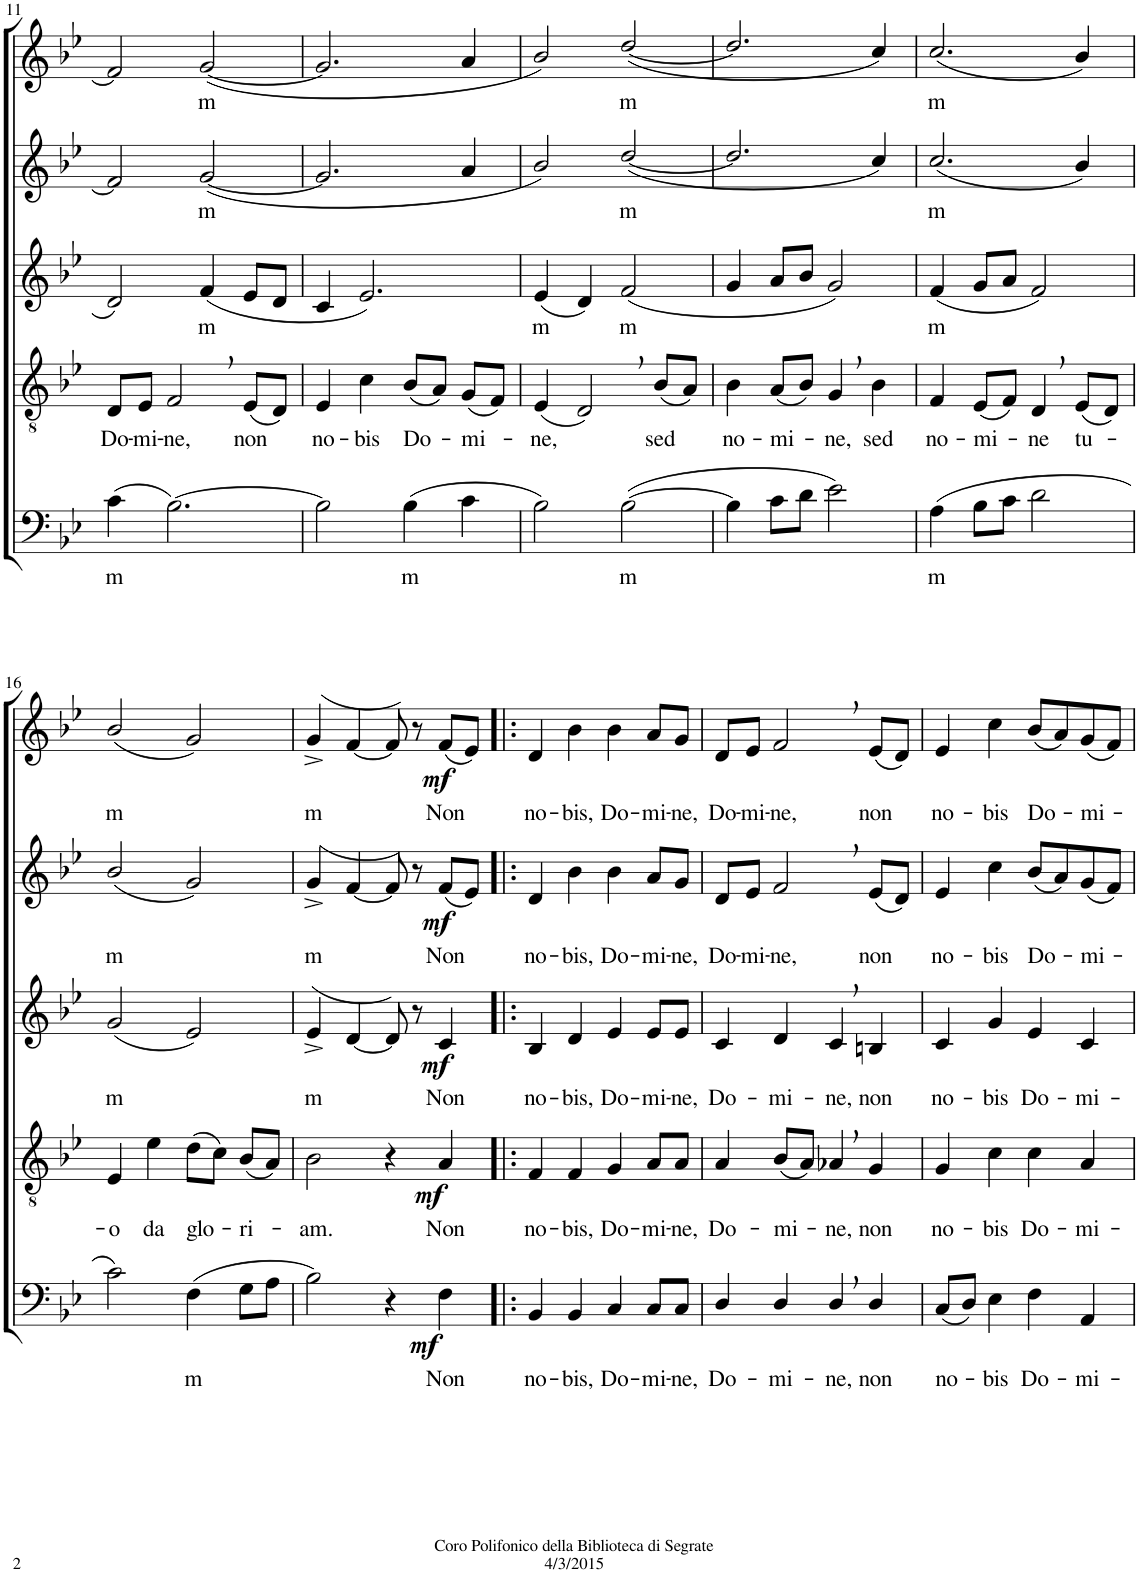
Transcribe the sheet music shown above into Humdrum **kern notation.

**kern	**text	**dynam	**kern	**text	**dynam	**kern	**text	**dynam	**kern	**text	**dynam	**kern	**text	**dynam
*part5	*part5	*part5	*part4	*part4	*part4	*part3	*part3	*part3	*part2	*part2	*part2	*part1	*part1	*part1
*staff5	*staff5	*staff5	*staff4	*staff4	*staff4	*staff3	*staff3	*staff3	*staff2	*staff2	*staff2	*staff1	*staff1	*staff1
*I"Bassi	*	*	*I"Tenori	*	*	*I"Contralti	*	*	*I"Soprani II	*	*	*I"Soprani I	*	*
!!LO:PB:g=z
*clefF4	*	*	*clefGv2	*	*	*clefG2	*	*	*clefG2	*	*	*clefG2	*	*
*	*	*	*	*	*	*	*	*	*Trd1c2	*	*	*Trd1c2	*	*
*k[b-e-]	*	*	*k[b-e-]	*	*	*k[b-e-]	*	*	*k[b-e-]	*	*	*k[b-e-]	*	*
*B-:	*	*	*B-:	*	*	*B-:	*	*	*B-:	*	*	*B-:	*	*
*M4/4	*	*	*M4/4	*	*	*M4/4	*	*	*M4/4	*	*	*M4/4	*	*
=11	=11	=11	=11	=11	=11	=11	=11	=11	=11	=11	=11	=11	=11	=11
!	!LO:LY:b	!	!	!LO:LY:b	!	!	!	!	!	!	!	!	!	!
(4c\	m	.	8D/L	Do-	.	2d/	.	.	2f/]	.	.	2f/]	.	.
!	!	!	!	!LO:LY:b	!	!	!	!	!	!	!	!	!	!
.	.	.	8E-/J	-mi-	.	.	.	.	.	.	.	.	.	.
!	!	!	!	!LO:LY:b	!	!	!	!	!	!	!	!	!	!
[2.B-\)	.	.	2F,/	-ne,	.	.	.	.	.	.	.	.	.	.
!	!	!	!	!	!	!	!LO:LY:b	!	!	!LO:LY:b	!	!	!LO:LY:b	!
.	.	.	.	.	.	(4f/	m	.	([2g/	m	.	([2g/	m	.
!	!	!	!	!LO:LY:b	!	!	!	!	!	!	!	!	!	!
.	.	.	(8E-/L	non	.	8e-/L	.	.	.	.	.	.	.	.
.	.	.	8D/J)	.	.	8d/J	.	.	.	.	.	.	.	.
=12	=12	=12	=12	=12	=12	=12	=12	=12	=12	=12	=12	=12	=12	=12
!	!	!	!	!LO:LY:b	!	!	!	!	!	!	!	!	!	!
2B-\]	.	.	4E-/	no-	.	4c/	.	.	2.g/]	.	.	2.g/]	.	.
!	!	!	!	!LO:LY:b	!	!	!	!	!	!	!	!	!	!
.	.	.	4c\	-bis	.	2.e-/)	.	.	.	.	.	.	.	.
!	!LO:LY:b	!	!	!LO:LY:b	!	!	!	!	!	!	!	!	!	!
(4B-\	m	.	(8B-/L	Do-	.	.	.	.	.	.	.	.	.	.
.	.	.	8A/J)	.	.	.	.	.	.	.	.	.	.	.
!	!	!	!	!LO:LY:b	!	!	!	!	!	!	!	!	!	!
4c\	.	.	(8G/L	-mi-	.	.	.	.	4a/	.	.	4a/	.	.
.	.	.	8F/J)	.	.	.	.	.	.	.	.	.	.	.
=13	=13	=13	=13	=13	=13	=13	=13	=13	=13	=13	=13	=13	=13	=13
!	!	!	!	!LO:LY:b	!	!	!LO:LY:b	!	!	!	!	!	!	!
2B-\)	.	.	(4E-/	-ne,	.	(4e-/	m	.	2b-/)	.	.	2b-/)	.	.
.	.	.	2D,/)	.	.	4d/)	.	.	.	.	.	.	.	.
!	!LO:LY:b	!	!	!	!	!	!LO:LY:b	!	!	!LO:LY:b	!	!	!LO:LY:b	!
([2B-\	m	.	.	.	.	(2f/	m	.	([2dd/	m	.	([2dd/	m	.
!	!	!	!	!LO:LY:b	!	!	!	!	!	!	!	!	!	!
.	.	.	(8B-/L	sed	.	.	.	.	.	.	.	.	.	.
.	.	.	8A/J)	.	.	.	.	.	.	.	.	.	.	.
=14	=14	=14	=14	=14	=14	=14	=14	=14	=14	=14	=14	=14	=14	=14
!	!	!	!	!LO:LY:b	!	!	!	!	!	!	!	!	!	!
4B-\]	.	.	4B-\	no-	.	4g/	.	.	2.dd/]	.	.	2.dd/]	.	.
!	!	!	!	!LO:LY:b	!	!	!	!	!	!	!	!	!	!
8c\L	.	.	(8A/L	-mi-	.	8a/L	.	.	.	.	.	.	.	.
8d\J	.	.	8B-/J)	.	.	8b-/J	.	.	.	.	.	.	.	.
!	!	!	!	!LO:LY:b	!	!	!	!	!	!	!	!	!	!
2e-\)	.	.	4G,/	-ne,	.	2g/)	.	.	.	.	.	.	.	.
!	!	!	!	!LO:LY:b	!	!	!	!	!	!	!	!	!	!
.	.	.	4B-\	sed	.	.	.	.	4cc/)	.	.	4cc/)	.	.
=15	=15	=15	=15	=15	=15	=15	=15	=15	=15	=15	=15	=15	=15	=15
!	!LO:LY:b	!	!	!LO:LY:b	!	!	!LO:LY:b	!	!	!LO:LY:b	!	!	!LO:LY:b	!
(4A\	m	.	4F/	no-	.	(4f/	m	.	(2.cc/	m	.	(2.cc/	-m	.
!	!	!	!	!LO:LY:b	!	!	!	!	!	!	!	!	!	!
8B-\L	.	.	(8E-/L	-mi-	.	8g/L	.	.	.	.	.	.	.	.
8c\J	.	.	8F/J)	.	.	8a/J	.	.	.	.	.	.	.	.
!	!	!	!	!LO:LY:b	!	!	!	!	!	!	!	!	!	!
2d\	.	.	4D,/	-ne	.	2f/)	.	.	.	.	.	.	.	.
!	!	!	!	!LO:LY:b	!	!	!	!	!	!	!	!	!	!
.	.	.	(8E-/L	tu-	.	.	.	.	4b-/)	.	.	4b-/)	.	.
.	.	.	8D/J)	.	.	.	.	.	.	.	.	.	.	.
!!LO:LB:g=z
=16	=16	=16	=16	=16	=16	=16	=16	=16	=16	=16	=16	=16	=16	=16
!	!	!	!	!LO:LY:b	!	!	!LO:LY:b	!	!	!LO:LY:b	!	!	!LO:LY:b	!
2c\)	.	.	4E-/	-o	.	(2g/	m	.	(2b-/	m	.	(2b-/	m	.
!	!	!	!	!LO:LY:b	!	!	!	!	!	!	!	!	!	!
.	.	.	4e-\	da	.	.	.	.	.	.	.	.	.	.
!	!LO:LY:b	!	!	!LO:LY:b	!	!	!	!	!	!	!	!	!	!
(4F\	m	.	(8d\L	glo-	.	2e-/)	.	.	2g/)	.	.	2g/)	.	.
.	.	.	8c\J)	.	.	.	.	.	.	.	.	.	.	.
!	!	!	!	!LO:LY:b	!	!	!	!	!	!	!	!	!	!
8G\L	.	.	(8B-/L	-ri-	.	.	.	.	.	.	.	.	.	.
8A\J	.	.	8A/J)	.	.	.	.	.	.	.	.	.	.	.
=17	=17	=17	=17	=17	=17	=17	=17	=17	=17	=17	=17	=17	=17	=17
!	!	!	!	!LO:LY:b	!	!	!LO:LY:b	!	!	!LO:LY:b	!	!	!LO:LY:b	!
2B-\)	.	.	2B-\	-am.	.	(4e-^/	m	.	(4g^/	m	.	(4g^/	m	.
.	.	.	.	.	.	[4d/	.	.	[4f/	.	.	[4f/	.	.
4r	.	.	4r	.	.	8d/])	.	.	8f/])	.	.	8f/])	.	.
.	.	.	.	.	.	8r	.	.	8r	.	.	8r	.	.
!	!LO:LY:b	!LO:DY:b	!	!LO:LY:b	!LO:DY:b	!	!LO:LY:b	!LO:DY:b	!	!LO:LY:b	!LO:DY:b	!	!LO:LY:b	!LO:DY:b
4F\	Non	mf	4A/	Non	mf	4c/	Non	mf	(8f/L	Non	mf	(8f/L	Non	mf
.	.	.	.	.	.	.	.	.	8e-/J)	.	.	8e-/J)	.	.
=18!|:	=18!|:	=18!|:	=18!|:	=18!|:	=18!|:	=18!|:	=18!|:	=18!|:	=18!|:	=18!|:	=18!|:	=18!|:	=18!|:	=18!|:
!	!LO:LY:b	!	!	!LO:LY:b	!	!	!LO:LY:b	!	!	!LO:LY:b	!	!	!LO:LY:b	!
4BB-/	no-	.	4F/	no-	.	4B-/	no-	.	4d/	no-	.	4d/	no-	.
!	!LO:LY:b	!	!	!LO:LY:b	!	!	!LO:LY:b	!	!	!LO:LY:b	!	!	!LO:LY:b	!
4BB-/	-bis,	.	4F/	-bis,	.	4d/	-bis,	.	4b-\	-bis,	.	4b-\	-bis,	.
!	!LO:LY:b	!	!	!LO:LY:b	!	!	!LO:LY:b	!	!	!LO:LY:b	!	!	!LO:LY:b	!
4C/	Do-	.	4G/	Do-	.	4e-/	Do-	.	4b-\	Do-	.	4b-\	Do-	.
!	!LO:LY:b	!	!	!LO:LY:b	!	!	!LO:LY:b	!	!	!LO:LY:b	!	!	!LO:LY:b	!
8C/L	-mi-	.	8A/L	-mi-	.	8e-/L	-mi-	.	8a/L	-mi-	.	8a/L	-mi-	.
!	!LO:LY:b	!	!	!LO:LY:b	!	!	!LO:LY:b	!	!	!LO:LY:b	!	!	!LO:LY:b	!
8C/J	-ne,	.	8A/J	-ne,	.	8e-/J	-ne,	.	8g/J	-ne,	.	8g/J	-ne,	.
=19	=19	=19	=19	=19	=19	=19	=19	=19	=19	=19	=19	=19	=19	=19
!	!LO:LY:b	!	!	!LO:LY:b	!	!	!LO:LY:b	!	!	!LO:LY:b	!	!	!LO:LY:b	!
4D/	Do-	.	4A/	Do-	.	4c/	Do-	.	8d/L	Do-	.	8d/L	Do-	.
!	!	!	!	!	!	!	!	!	!	!LO:LY:b	!	!	!LO:LY:b	!
.	.	.	.	.	.	.	.	.	8e-/J	-mi-	.	8e-/J	-mi-	.
!	!LO:LY:b	!	!	!LO:LY:b	!	!	!LO:LY:b	!	!	!LO:LY:b	!	!	!LO:LY:b	!
4D/	-mi-	.	(8B-/L	-mi-	.	4d/	-mi-	.	2f,/	-ne,	.	2f,/	-ne,	.
.	.	.	8A/J)	.	.	.	.	.	.	.	.	.	.	.
!	!LO:LY:b	!	!	!LO:LY:b	!	!	!LO:LY:b	!	!	!	!	!	!	!
4D,/	-ne,	.	4A-X,/	-ne,	.	4c,/	-ne,	.	.	.	.	.	.	.
!	!LO:LY:b	!	!	!LO:LY:b	!	!	!LO:LY:b	!	!	!LO:LY:b	!	!	!LO:LY:b	!
4D/	non	.	4G/	non	.	4Bn/	non	.	(8e-/L	non	.	(8e-/L	non	.
.	.	.	.	.	.	.	.	.	8d/J)	.	.	8d/J)	.	.
=20	=20	=20	=20	=20	=20	=20	=20	=20	=20	=20	=20	=20	=20	=20
!	!LO:LY:b	!	!	!LO:LY:b	!	!	!LO:LY:b	!	!	!LO:LY:b	!	!	!LO:LY:b	!
(8C/L	no-	.	4G/	no-	.	4c/	no-	.	4e-/	no-	.	4e-/	no-	.
8D/J)	.	.	.	.	.	.	.	.	.	.	.	.	.	.
!	!LO:LY:b	!	!	!LO:LY:b	!	!	!LO:LY:b	!	!	!LO:LY:b	!	!	!LO:LY:b	!
4E-\	-bis	.	4c\	-bis	.	4g/	-bis	.	4cc\	-bis	.	4cc\	-bis	.
!	!LO:LY:b	!	!	!LO:LY:b	!	!	!LO:LY:b	!	!	!LO:LY:b	!	!	!LO:LY:b	!
4F\	Do-	.	4c\	Do-	.	4e-/	Do-	.	(8b-/L	Do-	.	(8b-/L	Do-	.
.	.	.	.	.	.	.	.	.	8a/)	.	.	8a/)	.	.
!	!LO:LY:b	!	!	!LO:LY:b	!	!	!LO:LY:b	!	!	!LO:LY:b	!	!	!LO:LY:b	!
4AA/	-mi-	.	4A/	-mi-	.	4c/	-mi-	.	(8g/	-mi-	.	(8g/	-mi-	.
.	.	.	.	.	.	.	.	.	8f/J)	.	.	8f/J)	.	.
=	=	=	=	=	=	=	=	=	=	=	=	=	=	=
*-	*-	*-	*-	*-	*-	*-	*-	*-	*-	*-	*-	*-	*-	*-
